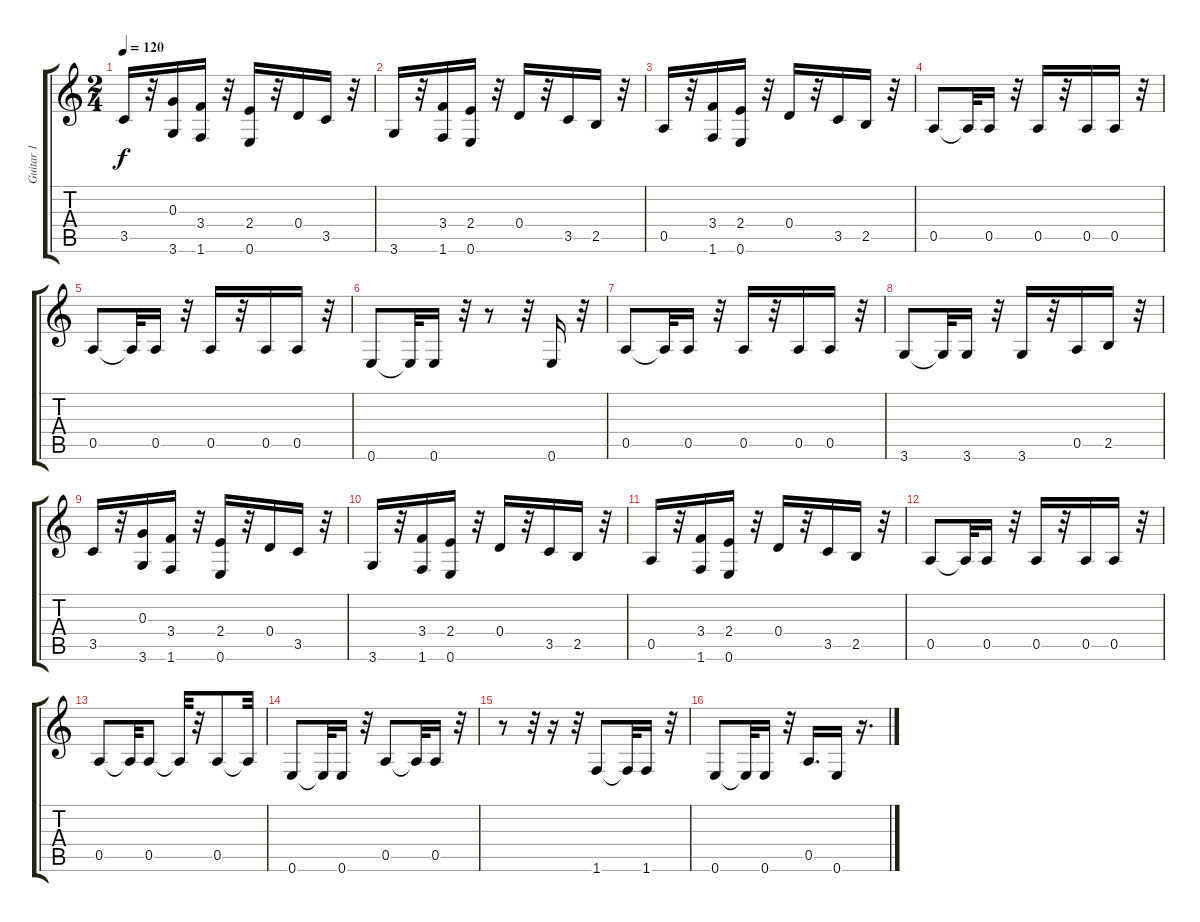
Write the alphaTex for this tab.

\track ("Guitar 1" "Guitar 1") {instrument acousticguitarnylon}
\staff {score tabs}
\tuning (E4 B3 G3 D3 A2 E2) {hide}
\ts (2 4)
\tempo 120
\clef g2
\ks c
3.5.16{dy f} r.32 (0.3 3.6).16 (3.4 1.6).16 r.32 (2.4 0.6).16 r.32 0.4.16 3.5.16 r.32 |
3.6.16 r.32 (3.4 1.6).16 (2.4 0.6).16 r.32 0.4.16 r.32 3.5.16 2.5.16 r.32 |
0.5.16 r.32 (3.4 1.6).16 (2.4 0.6).16 r.32 0.4.16 r.32 3.5.16 2.5.16 r.32 |
0.5.8 0.5{t}.32 0.5.16 r.32 0.5.16 r.32 0.5.16 0.5.16 r.32 |
0.5.8 0.5{t}.32 0.5.16 r.32 0.5.16 r.32 0.5.16 0.5.16 r.32 |
0.6.8 0.6{t}.32 0.6.16 r.32 r.8 r.32 0.6.16 r.32 |
0.5.8 0.5{t}.32 0.5.16 r.32 0.5.16 r.32 0.5.16 0.5.16 r.32 |
3.6.8 3.6{t}.32 3.6.16 r.32 3.6.16 r.32 0.5.16 2.5.16 r.32 |
3.5.16 r.32 (0.3 3.6).16 (3.4 1.6).16 r.32 (2.4 0.6).16 r.32 0.4.16 3.5.16 r.32 |
3.6.16 r.32 (3.4 1.6).16 (2.4 0.6).16 r.32 0.4.16 r.32 3.5.16 2.5.16 r.32 |
0.5.16 r.32 (3.4 1.6).16 (2.4 0.6).16 r.32 0.4.16 r.32 3.5.16 2.5.16 r.32 |
0.5.8 0.5{t}.32 0.5.16 r.32 0.5.16 r.32 0.5.16 0.5.16 r.32 |
0.5.8 0.5{t}.32 0.5.8 0.5{t}.32 r.32 0.5.8 0.5{t}.32 |
0.6.8 0.6{t}.32 0.6.16 r.32 0.5.8 0.5{t}.32 0.5.16 r.32 |
r.8 r.32 r.16 r.32 1.6.8 1.6{t}.32 1.6.16 r.32 |
0.6.8 0.6{t}.32 0.6.16 r.32 0.5.16{d} 0.6.16 r.16{d}
